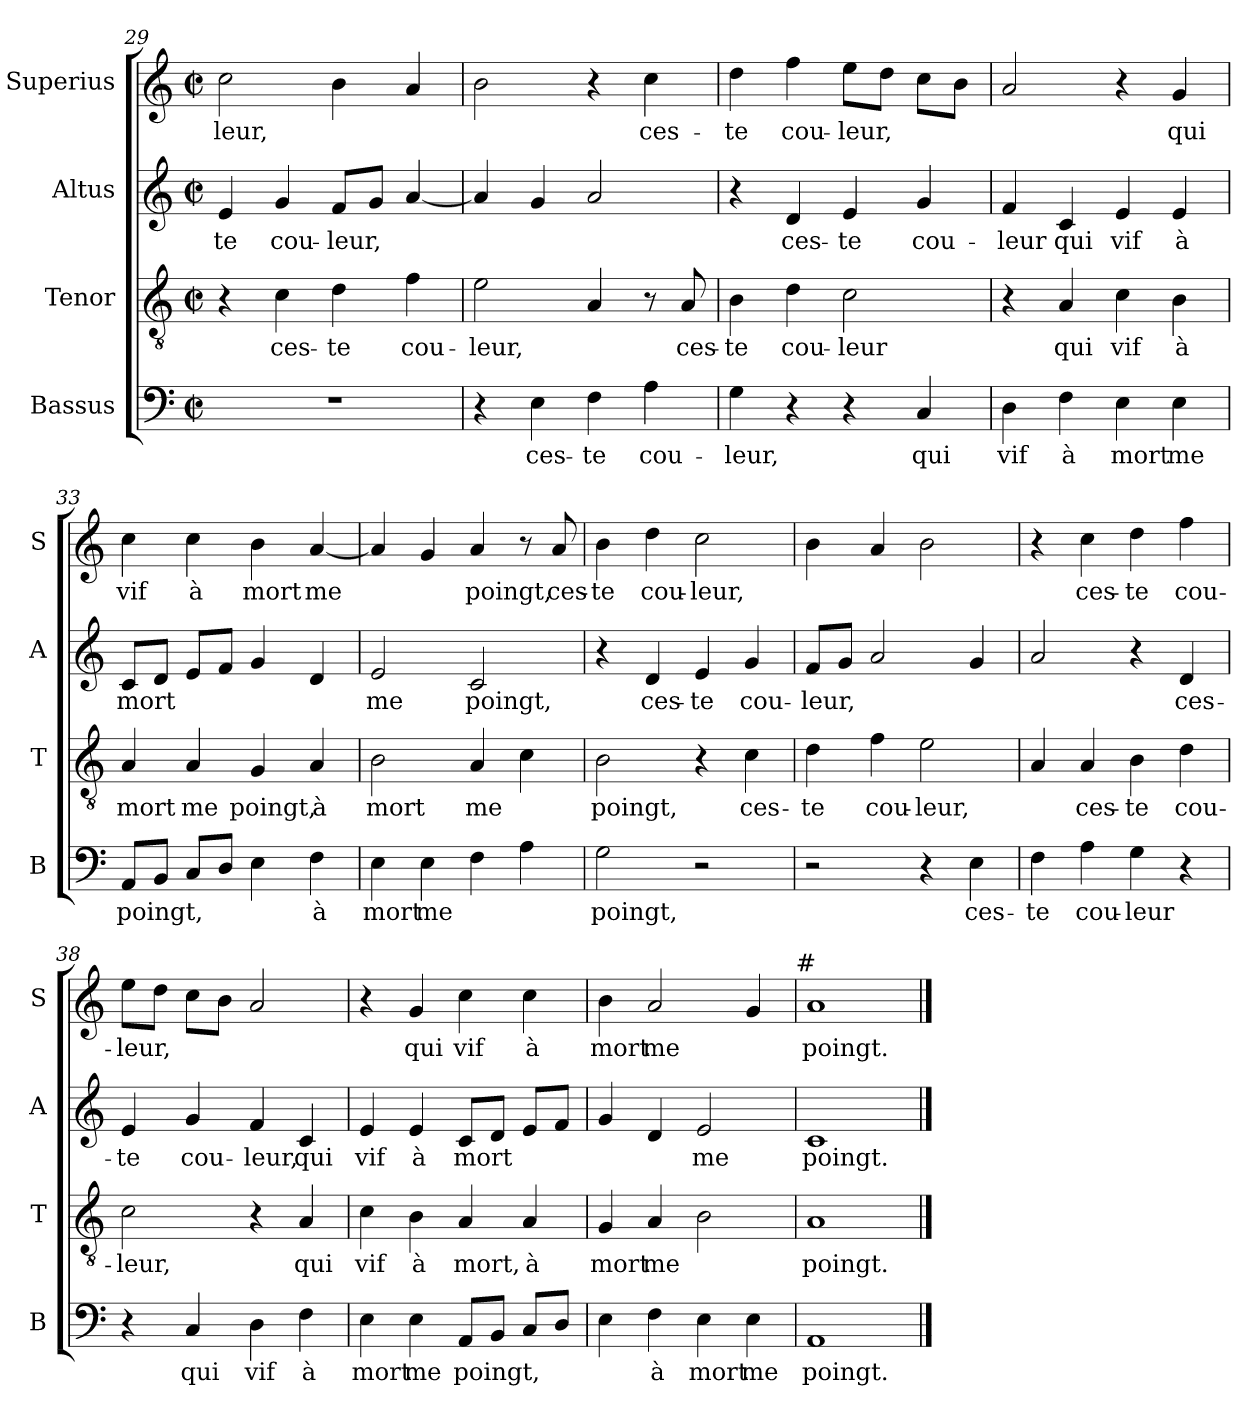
**kern	**text	**kern	**text	**kern	**text	**kern	**text
*part4	*part4	*part3	*part3	*part2	*part2	*part1	*part1
*staff4	*staff4	*staff3	*staff3	*staff2	*staff2	*staff1	*staff1
*I"Bassus	*	*I"Tenor	*	*I"Altus	*	*I"Superius	*
*I'B	*	*I'T	*	*I'A	*	*I'S	*
*clefF4	*	*clefGv2	*	*clefG2	*	*clefG2	*
*k[]	*	*k[]	*	*k[]	*	*k[]	*
*C:	*	*C:	*	*C:	*	*C:	*
*M2/2	*	*M2/2	*	*M2/2	*	*M2/2	*
*met(c|)	*	*met(c|)	*	*met(c|)	*	*met(c|)	*
=29	=29	=29	=29	=29	=29	=29	=29
!	!	!	!	!	!LO:LY:b	!	!LO:LY:b
1r	.	4r	.	4e/	-te	2cc\	-leur,
!	!	!	!LO:LY:b	!	!LO:LY:b	!	!
.	.	4c\	ces-	4g/	cou-	.	.
!	!	!	!LO:LY:b	!	!LO:LY:b	!	!
.	.	4d\	-te	8f/L	-leur,	4b\	.
.	.	.	.	8g/J	.	.	.
!	!	!	!LO:LY:b	!	!	!	!
.	.	4f\	cou-	[4a/	.	4a/	.
=30	=30	=30	=30	=30	=30	=30	=30
!	!	!	!LO:LY:b	!	!	!	!
4r	.	2e\	-leur,	4a/]	.	2b\	.
!	!LO:LY:b	!	!	!	!	!	!
4E\	ces-	.	.	4g/	.	.	.
!	!LO:LY:b	!	!	!	!	!	!
4F\	-te	4A/	.	2a/	.	4r	.
!	!LO:LY:b	!	!	!	!	!	!LO:LY:b
4A\	cou-	8r	.	.	.	4cc\	ces-
!	!	!	!LO:LY:b	!	!	!	!
.	.	8A/	ces-	.	.	.	.
!!LO:PB:g=z
=31	=31	=31	=31	=31	=31	=31	=31
!	!LO:LY:b	!	!LO:LY:b	!	!	!	!LO:LY:b
4G\	-leur,	4B\	-te	4r	.	4dd\	-te
!	!	!	!LO:LY:b	!	!LO:LY:b	!	!LO:LY:b
4r	.	4d\	cou-	4d/	ces-	4ff\	cou-
!	!	!	!LO:LY:b	!	!LO:LY:b	!	!LO:LY:b
4r	.	2c\	-leur	4e/	-te	8ee\L	-leur,
.	.	.	.	.	.	8dd\J	.
!	!LO:LY:b	!	!	!	!LO:LY:b	!	!
4C/	qui	.	.	4g/	cou-	8cc\L	.
.	.	.	.	.	.	8b\J	.
=32	=32	=32	=32	=32	=32	=32	=32
!	!LO:LY:b	!	!	!	!LO:LY:b	!	!
4D\	vif	4r	.	4f/	-leur	2a/	.
!	!LO:LY:b	!	!LO:LY:b	!	!LO:LY:b	!	!
4F\	à	4A/	qui	4c/	qui	.	.
!	!LO:LY:b	!	!LO:LY:b	!	!LO:LY:b	!	!
4E\	mort	4c\	vif	4e/	vif	4r	.
!	!LO:LY:b	!	!LO:LY:b	!	!LO:LY:b	!	!LO:LY:b
4E\	me	4B\	à	4e/	à	4g/	qui
=33	=33	=33	=33	=33	=33	=33	=33
!	!LO:LY:b	!	!LO:LY:b	!	!LO:LY:b	!	!LO:LY:b
8AA/L	poingt,	4A/	mort	8c/L	mort	4cc\	vif
8BB/J	.	.	.	8d/J	.	.	.
!	!	!	!LO:LY:b	!	!	!	!LO:LY:b
8C/L	.	4A/	me	8e/L	.	4cc\	à
8D/J	.	.	.	8f/J	.	.	.
!	!	!	!LO:LY:b	!	!	!	!LO:LY:b
4E\	.	4G/	poingt,	4g/	.	4b\	mort
!	!LO:LY:b	!	!LO:LY:b	!	!	!	!LO:LY:b
4F\	à	4A/	à	4d/	.	[4a/	me
=34	=34	=34	=34	=34	=34	=34	=34
!	!LO:LY:b	!	!LO:LY:b	!	!LO:LY:b	!	!
4E\	mort	2B\	mort	2e/	me	4a/]	.
!	!LO:LY:b	!	!	!	!	!	!
4E\	me	.	.	.	.	4g/	.
!	!	!	!LO:LY:b	!	!LO:LY:b	!	!LO:LY:b
4F\	.	4A/	me	2c/	poingt,	4a/	poingt,
4A\	.	4c\	.	.	.	8r	.
!	!	!	!	!	!	!	!LO:LY:b
.	.	.	.	.	.	8a/	ces-
=35	=35	=35	=35	=35	=35	=35	=35
!	!LO:LY:b	!	!LO:LY:b	!	!	!	!LO:LY:b
2G\	poingt,	2B\	poingt,	4r	.	4b\	-te
!	!	!	!	!	!LO:LY:b	!	!LO:LY:b
.	.	.	.	4d/	ces-	4dd\	cou-
!	!	!	!	!	!LO:LY:b	!	!LO:LY:b
2r	.	4r	.	4e/	-te	2cc\	-leur,
!	!	!	!LO:LY:b	!	!LO:LY:b	!	!
.	.	4c\	ces-	4g/	cou-	.	.
!!LO:LB:g=z
=36	=36	=36	=36	=36	=36	=36	=36
!	!	!	!LO:LY:b	!	!LO:LY:b	!	!
2r	.	4d\	-te	8f/L	-leur,	4b\	.
.	.	.	.	8g/J	.	.	.
!	!	!	!LO:LY:b	!	!	!	!
.	.	4f\	cou-	2a/	.	4a/	.
!	!	!	!LO:LY:b	!	!	!	!
4r	.	2e\	-leur,	.	.	2b\	.
!	!LO:LY:b	!	!	!	!	!	!
4E\	ces-	.	.	4g/	.	.	.
=37	=37	=37	=37	=37	=37	=37	=37
!	!LO:LY:b	!	!	!	!	!	!
4F\	-te	4A/	.	2a/	.	4r	.
!	!LO:LY:b	!	!LO:LY:b	!	!	!	!LO:LY:b
4A\	cou-	4A/	ces-	.	.	4cc\	ces-
!	!LO:LY:b	!	!LO:LY:b	!	!	!	!LO:LY:b
4G\	-leur	4B\	-te	4r	.	4dd\	-te
!	!	!	!LO:LY:b	!	!LO:LY:b	!	!LO:LY:b
4r	.	4d\	cou-	4d/	ces-	4ff\	cou-
=38	=38	=38	=38	=38	=38	=38	=38
!	!	!	!LO:LY:b	!	!LO:LY:b	!	!LO:LY:b
4r	.	2c\	-leur,	4e/	-te	8ee\L	-leur,
.	.	.	.	.	.	8dd\J	.
!	!LO:LY:b	!	!	!	!LO:LY:b	!	!
4C/	qui	.	.	4g/	cou-	8cc\L	.
.	.	.	.	.	.	8b\J	.
!	!LO:LY:b	!	!	!	!LO:LY:b	!	!
4D\	vif	4r	.	4f/	-leur,	2a/	.
!	!LO:LY:b	!	!LO:LY:b	!	!LO:LY:b	!	!
4F\	à	4A/	qui	4c/	qui	.	.
=39	=39	=39	=39	=39	=39	=39	=39
!	!LO:LY:b	!	!LO:LY:b	!	!LO:LY:b	!	!
4E\	mort	4c\	vif	4e/	vif	4r	.
!	!LO:LY:b	!	!LO:LY:b	!	!LO:LY:b	!	!LO:LY:b
4E\	me	4B\	à	4e/	à	4g/	qui
!	!LO:LY:b	!	!LO:LY:b	!	!LO:LY:b	!	!LO:LY:b
8AA/L	poingt,	4A/	mort,	8c/L	mort	4cc\	vif
8BB/J	.	.	.	8d/J	.	.	.
!	!	!	!LO:LY:b	!	!	!	!LO:LY:b
8C/L	.	4A/	à	8e/L	.	4cc\	à
8D/J	.	.	.	8f/J	.	.	.
=40	=40	=40	=40	=40	=40	=40	=40
!	!	!	!LO:LY:b	!	!	!	!LO:LY:b
4E\	.	4G/	mort	4g/	.	4b\	mort
!	!LO:LY:b	!	!LO:LY:b	!	!	!	!LO:LY:b
4F\	à	4A/	me	4d/	.	2a/	me
!	!LO:LY:b	!	!	!	!LO:LY:b	!	!
4E\	mort	2B\	.	2e/	me	.	.
!	!LO:LY:b	!	!	!	!	!	!
4E\	me	.	.	.	.	4g/	.
!	!	!	!	!	!	!LO:TX:a:t=#	!
=41	=41	=41	=41	=41	=41	=41	=41
!	!LO:LY:b	!	!LO:LY:b	!	!LO:LY:b	!	!LO:LY:b
1AA	poingt.	1A	poingt.	1c	poingt.	1a	poingt.
==	==	==	==	==	==	==	==
*-	*-	*-	*-	*-	*-	*-	*-
